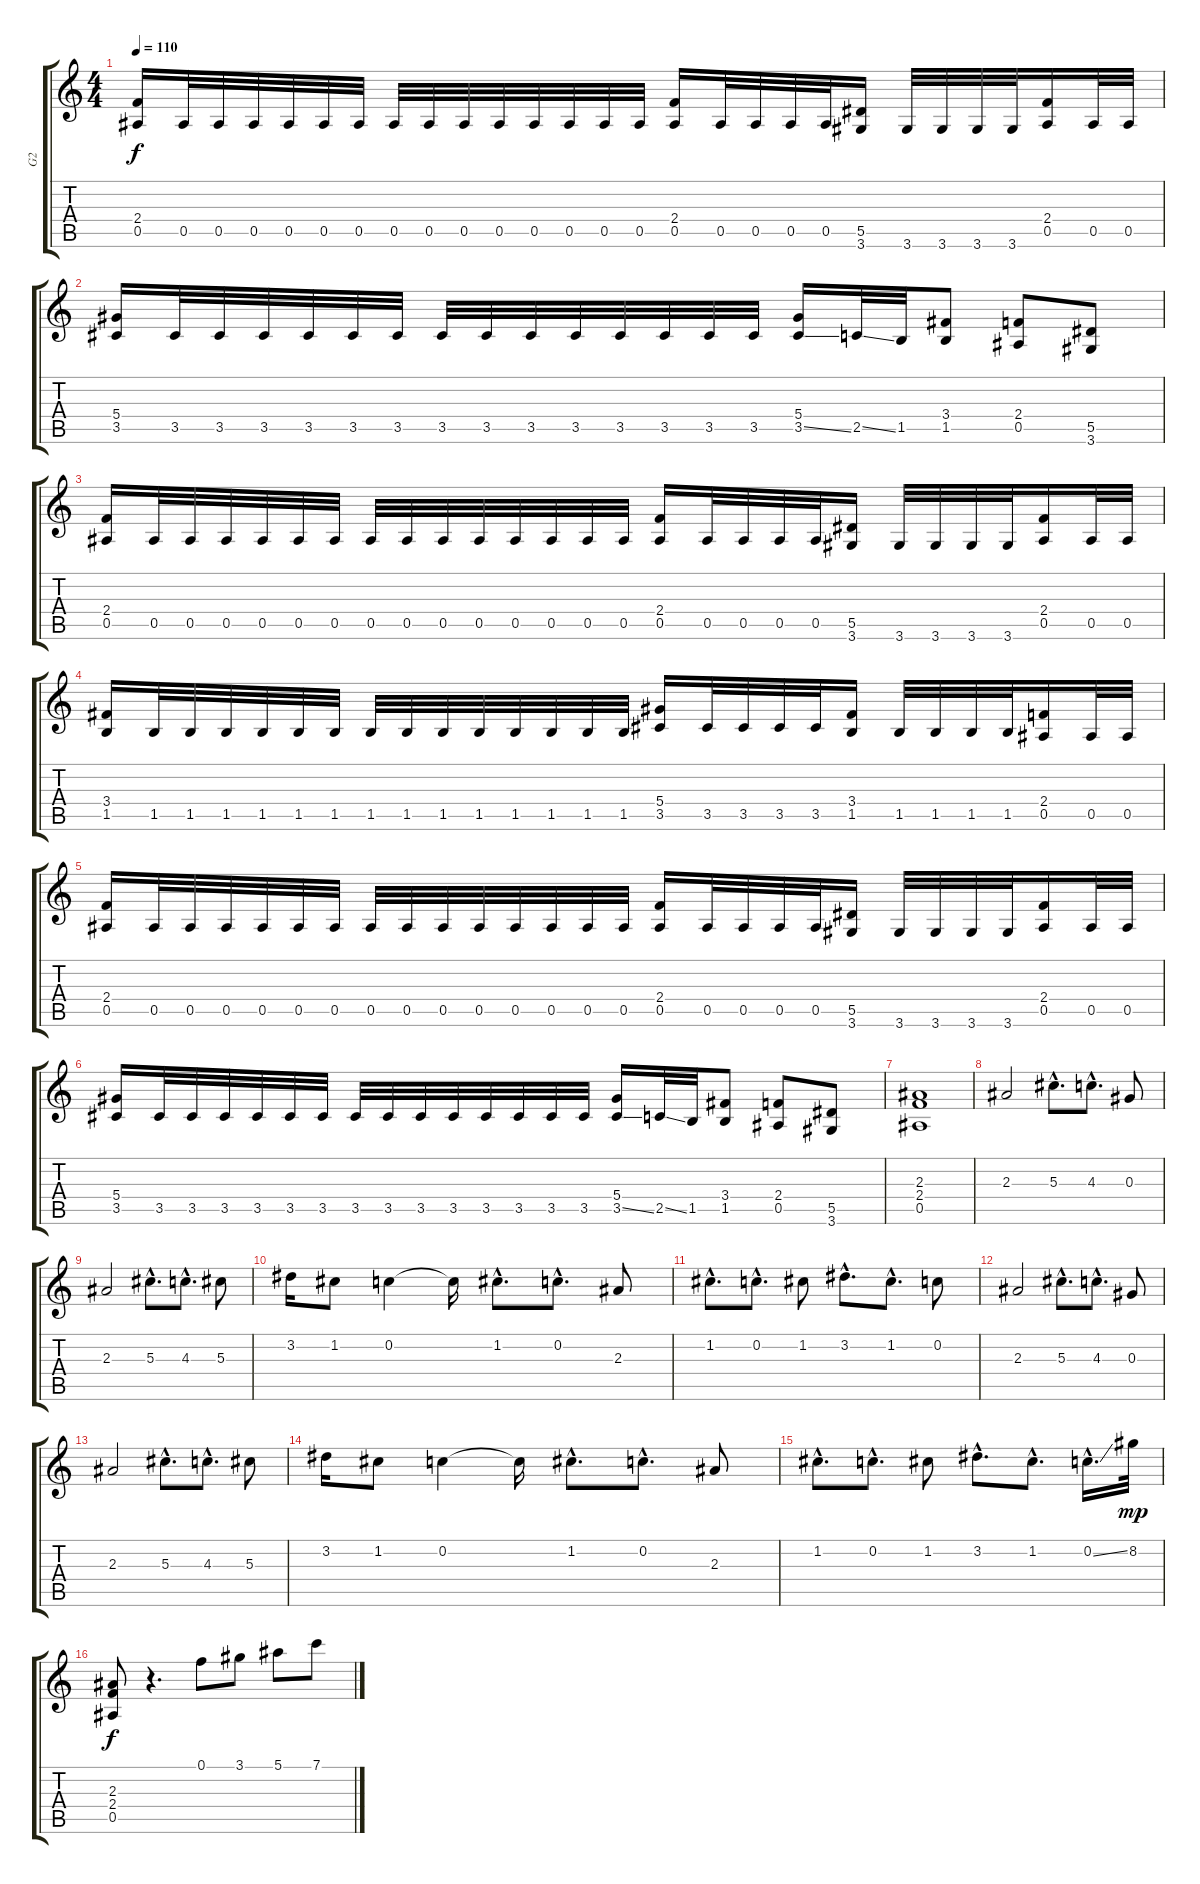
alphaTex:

\track ("G2" "G2") {instrument distortionguitar}
\staff {score tabs}
\tuning (F4 C4 Ab3 Eb3 Bb2 F2) {hide}
\ts (4 4)
\tempo 110
\clef g2
\ks c
(2.4 0.5).16{dy f} 0.5.32 0.5.32 0.5.32 0.5.32 0.5.32 0.5.32 0.5.32 0.5.32 0.5.32 0.5.32 0.5.32 0.5.32 0.5.32 0.5.32 (2.4 0.5).16 0.5.32 0.5.32 0.5.32 0.5.32 (5.5 3.6).16 3.6.32 3.6.32 3.6.32 3.6.32 (2.4 0.5).16 0.5.32 0.5.32 |
(5.4 3.5).16 3.5.32 3.5.32 3.5.32 3.5.32 3.5.32 3.5.32 3.5.32 3.5.32 3.5.32 3.5.32 3.5.32 3.5.32 3.5.32 3.5.32 (5.4 3.5{ss}).16 2.5{ss}.32 1.5.32 (3.4 1.5).8 (2.4 0.5).8 (5.5 3.6).8 |
(2.4 0.5).16 0.5.32 0.5.32 0.5.32 0.5.32 0.5.32 0.5.32 0.5.32 0.5.32 0.5.32 0.5.32 0.5.32 0.5.32 0.5.32 0.5.32 (2.4 0.5).16 0.5.32 0.5.32 0.5.32 0.5.32 (5.5 3.6).16 3.6.32 3.6.32 3.6.32 3.6.32 (2.4 0.5).16 0.5.32 0.5.32 |
(3.4 1.5).16 1.5.32 1.5.32 1.5.32 1.5.32 1.5.32 1.5.32 1.5.32 1.5.32 1.5.32 1.5.32 1.5.32 1.5.32 1.5.32 1.5.32 (5.4 3.5).16 3.5.32 3.5.32 3.5.32 3.5.32 (3.4 1.5).16 1.5.32 1.5.32 1.5.32 1.5.32 (2.4 0.5).16 0.5.32 0.5.32 |
(2.4 0.5).16 0.5.32 0.5.32 0.5.32 0.5.32 0.5.32 0.5.32 0.5.32 0.5.32 0.5.32 0.5.32 0.5.32 0.5.32 0.5.32 0.5.32 (2.4 0.5).16 0.5.32 0.5.32 0.5.32 0.5.32 (5.5 3.6).16 3.6.32 3.6.32 3.6.32 3.6.32 (2.4 0.5).16 0.5.32 0.5.32 |
(5.4 3.5).16 3.5.32 3.5.32 3.5.32 3.5.32 3.5.32 3.5.32 3.5.32 3.5.32 3.5.32 3.5.32 3.5.32 3.5.32 3.5.32 3.5.32 (5.4 3.5{ss}).16 2.5{ss}.32 1.5.32 (3.4 1.5).8 (2.4 0.5).8 (5.5 3.6).8 |
(2.3 2.4 0.5).1 |
\section ("" "")
2.3.2 5.3{hac}.8{d} 4.3{hac}.8{d} 0.3.8 |
2.3.2 5.3{hac}.8{d} 4.3{hac}.8{d} 5.3.8 |
3.2.16 1.2.8 0.2.4 0.2{t}.16 1.2{hac}.8{d} 0.2{hac}.8{d} 2.3.8 |
1.2{hac}.8{d} 0.2{hac}.8{d} 1.2.8 3.2{hac}.8{d} 1.2{hac}.8{d} 0.2.8 |
2.3.2 5.3{hac}.8{d} 4.3{hac}.8{d} 0.3.8 |
2.3.2 5.3{hac}.8{d} 4.3{hac}.8{d} 5.3.8 |
3.2.16 1.2.8 0.2.4 0.2{t}.16 1.2{hac}.8{d} 0.2{hac}.8{d} 2.3.8 |
1.2{hac}.8{d} 0.2{hac}.8{d} 1.2.8 3.2{hac}.8{d} 1.2{hac}.8{d} 0.2{ss hac}.16{d} 8.2.32{dy mp} |
\section ("" "")
(2.3 2.4 0.5).8{dy f} r.4{d} 0.1.8 3.1.8 5.1.8 7.1.8
